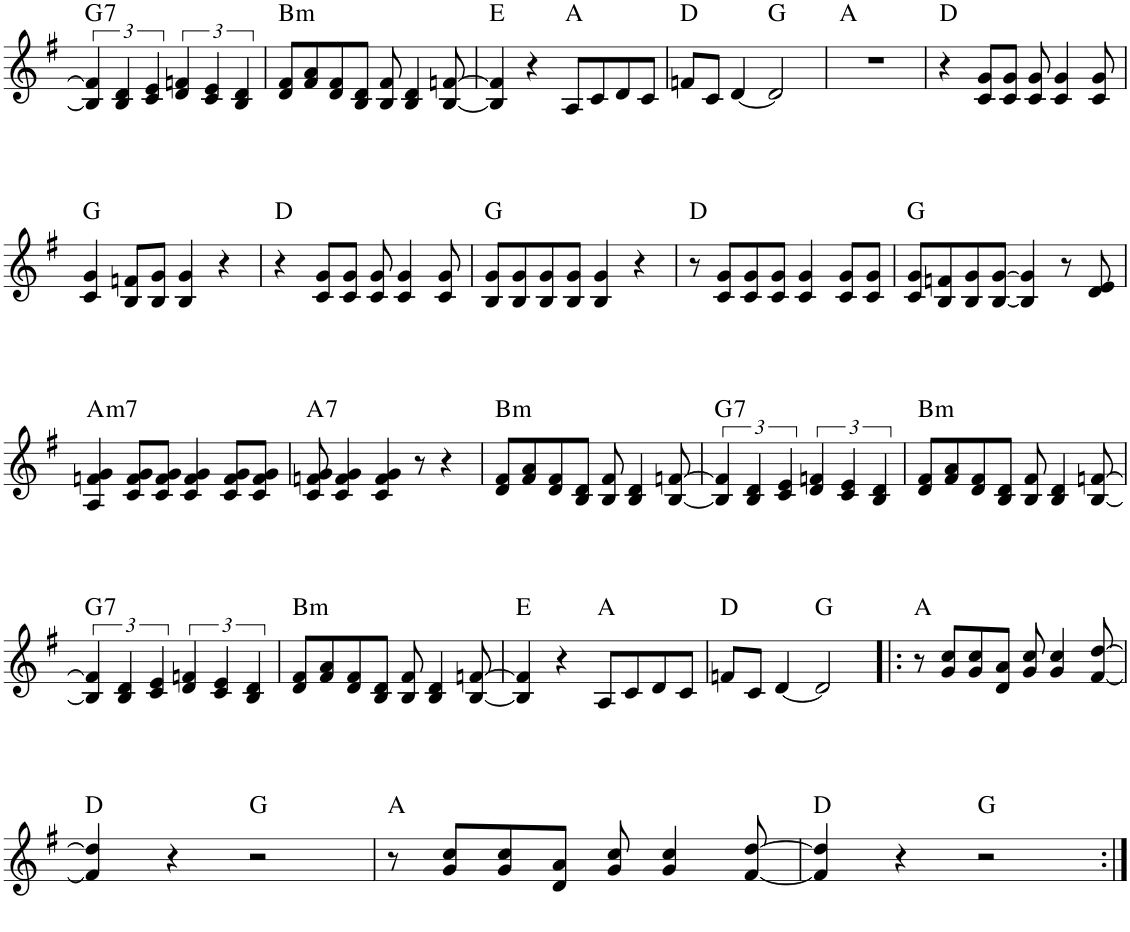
**kern	**harte
*part1	*part1
*staff1	*
*I"Piano	*
*I'Pno.	*
!!LO:PB:g=z
*clefG2	*
*k[f#]	*
*M4/4	*
=37	=37
!	!LO:H:kt=7
6B/] 6f/]	G:7
6B/ 6d/	.
6c/ 6e/	.
6d/ 6fn/	.
6c/ 6e/	.
6B/ 6d/	.
=38	=38
!	!LO:H:kt=m
8d/ 8f#/L	B:min
8f#/ 8a/	.
8d/ 8f#/	.
8B/ 8d/J	.
8B/ 8f#/	.
4B/ 4d/	.
[8B/ [8fn/	.
=39	=39
4B/] 4f/]	E:maj
4r	.
8A/L	A:maj
8c/	.
8d/	.
8c/J	.
=40	=40
8fn/L	D:maj
8c/J	.
[4d/	.
2d/]	G:maj
=41	=41
1r	A:maj
=42	=42
4r	D:maj
8c/ 8g/L	.
8c/ 8g/J	.
8c/ 8g/	.
4c/ 4g/	.
8c/ 8g/	.
!!LO:LB:g=z
=43	=43
4c/ 4g/	G:maj
8B/ 8fn/L	.
8B/ 8g/J	.
4B/ 4g/	.
4r	.
=44	=44
4r	D:maj
8c/ 8g/L	.
8c/ 8g/J	.
8c/ 8g/	.
4c/ 4g/	.
8c/ 8g/	.
=45	=45
8B/ 8g/L	G:maj
8B/ 8g/	.
8B/ 8g/	.
8B/ 8g/J	.
4B/ 4g/	.
4r	.
=46	=46
8r	D:maj
8c/ 8g/L	.
8c/ 8g/	.
8c/ 8g/J	.
4c/ 4g/	.
8c/ 8g/L	.
8c/ 8g/J	.
=47	=47
8c/ 8g/L	G:maj
8B/ 8fn/	.
8B/ 8g/	.
[8B/ [8g/J	.
4B/] 4g/]	.
8r	.
8d/ 8e/	.
!!LO:LB:g=z
=48	=48
!	!LO:H:kt=m7
4A/ 4fn/ 4g/	A:min7
8c/ 8f/ 8g/L	.
8c/ 8f/ 8g/J	.
4c/ 4f/ 4g/	.
8c/ 8f/ 8g/L	.
8c/ 8f/ 8g/J	.
=49	=49
!	!LO:H:kt=7
8c/ 8fn/ 8g/	A:7
4c/ 4f/ 4g/	.
4c/ 4f/ 4g/	.
8r	.
4r	.
=50	=50
!	!LO:H:kt=m
8d/ 8f#/L	B:min
8f#/ 8a/	.
8d/ 8f#/	.
8B/ 8d/J	.
8B/ 8f#/	.
4B/ 4d/	.
[8B/ [8fn/	.
=51	=51
!	!LO:H:kt=7
6B/] 6f/]	G:7
6B/ 6d/	.
6c/ 6e/	.
6d/ 6fn/	.
6c/ 6e/	.
6B/ 6d/	.
=52	=52
!	!LO:H:kt=m
8d/ 8f#/L	B:min
8f#/ 8a/	.
8d/ 8f#/	.
8B/ 8d/J	.
8B/ 8f#/	.
4B/ 4d/	.
[8B/ [8fn/	.
!!LO:LB:g=z
=53	=53
!	!LO:H:kt=7
6B/] 6f/]	G:7
6B/ 6d/	.
6c/ 6e/	.
6d/ 6fn/	.
6c/ 6e/	.
6B/ 6d/	.
=54	=54
!	!LO:H:kt=m
8d/ 8f#/L	B:min
8f#/ 8a/	.
8d/ 8f#/	.
8B/ 8d/J	.
8B/ 8f#/	.
4B/ 4d/	.
[8B/ [8fn/	.
=55	=55
4B/] 4f/]	E:maj
4r	.
8A/L	A:maj
8c/	.
8d/	.
8c/J	.
=56	=56
8fn/L	D:maj
8c/J	.
[4d/	.
2d/]	G:maj
=57!|:	=57!|:
8r	A:maj
8g/ 8cc/L	.
8g/ 8cc/	.
8d/ 8a/J	.
8g/ 8cc/	.
4g/ 4cc/	.
[8f#/ [8dd/	.
!!LO:LB:g=z
=58	=58
4f#/] 4dd/]	D:maj
4r	.
2r	G:maj
=59	=59
8r	A:maj
8g/ 8cc/L	.
8g/ 8cc/	.
8d/ 8a/J	.
8g/ 8cc/	.
4g/ 4cc/	.
[8f#/ [8dd/	.
=60	=60
4f#/] 4dd/]	D:maj
4r	.
2r	G:maj
=:|!	=:|!
*-	*-
